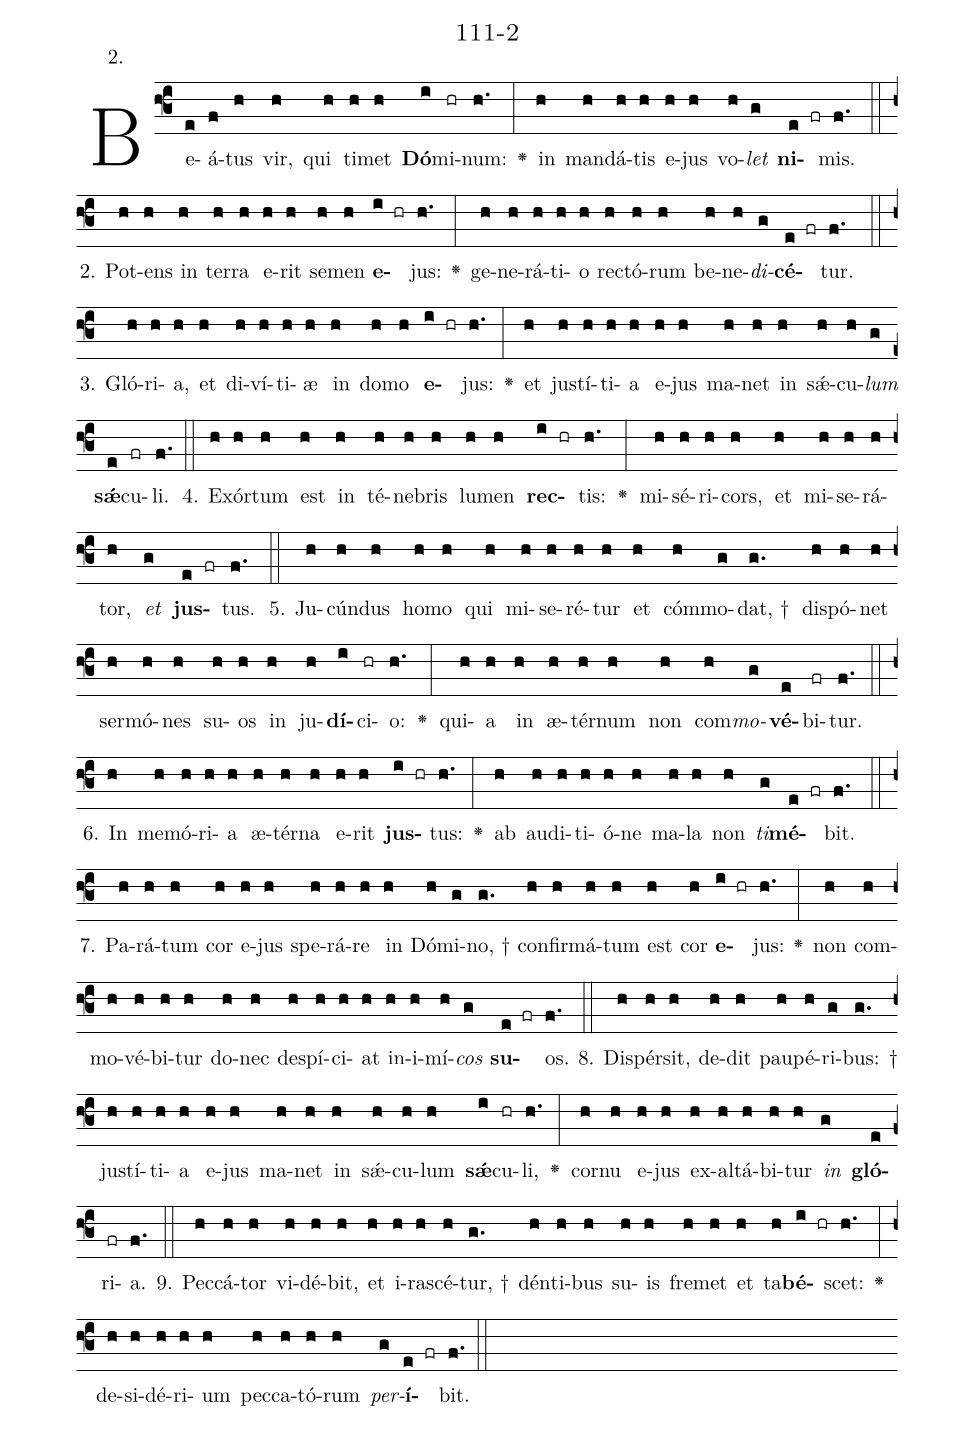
name: 111-2;
annotation: 2.;
%%
(f3)Be(e)á(f)tus(h) vir,(h) qui(h) ti(h)met(h) <b>Dó</b>(i)mi(hr)num:(h.) <v>\greheightstar</v>(:) in(h) man(h)dá(h)tis(h) e(h)jus(h) vo(h)<i>let</i>(g) <b>ni</b>(e fr)mis.(f.) (::)
2. Pot(h)ens(h) in(h) ter(h)ra(h) e(h)rit(h) se(h)men(h) <b>e</b>(i hr)jus:(h.) <v>\greheightstar</v>(:) ge(h)ne(h)rá(h)ti(h)o(h) rec(h)tó(h)rum(h) be(h)ne(h)<i>di</i>(g)<b>cé</b>(e fr)tur.(f.) (::)
3. Gló(h)ri(h)a,(h) et(h) di(h)ví(h)ti(h)æ(h) in(h) do(h)mo(h) <b>e</b>(i hr)jus:(h.) <v>\greheightstar</v>(:) et(h) jus(h)tí(h)ti(h)a(h) e(h)jus(h) ma(h)net(h) in(h) sǽ(h)cu(h)<i>lum</i>(g) <b>sǽ</b>(e)cu(fr)li.(f.) (::)
4. Ex(h)ór(h)tum(h) est(h) in(h) té(h)ne(h)bris(h) lu(h)men(h) <b>rec</b>(i hr)tis:(h.) <v>\greheightstar</v>(:) mi(h)sé(h)ri(h)cors,(h) et(h) mi(h)se(h)rá(h)tor,(h) <i>et</i>(g) <b>jus</b>(e fr)tus.(f.) (::)
5. Ju(h)cún(h)dus(h) ho(h)mo(h) qui(h) mi(h)se(h)ré(h)tur(h) et(h) cóm(h)mo(g)dat, †(g.) dis(h)pó(h)net(h) ser(h)mó(h)nes(h) su(h)os(h) in(h) ju(h)<b>dí</b>(i)ci(hr)o:(h.) <v>\greheightstar</v>(:) qui(h)a(h) in(h) æ(h)tér(h)num(h) non(h) com(h)<i>mo</i>(g)<b>vé</b>(e)bi(fr)tur.(f.) (::)
6. In(h) me(h)mó(h)ri(h)a(h) æ(h)tér(h)na(h) e(h)rit(h) <b>jus</b>(i hr)tus:(h.) <v>\greheightstar</v>(:) ab(h) au(h)di(h)ti(h)ó(h)ne(h) ma(h)la(h) non(h) <i>ti</i>(g)<b>mé</b>(e fr)bit.(f.) (::)
7. Pa(h)rá(h)tum(h) cor(h) e(h)jus(h) spe(h)rá(h)re(h) in(h) Dó(h)mi(g)no, †(g.) con(h)fir(h)má(h)tum(h) est(h) cor(h) <b>e</b>(i hr)jus:(h.) <v>\greheightstar</v>(:) non(h) com(h)mo(h)vé(h)bi(h)tur(h) do(h)nec(h) de(h)spí(h)ci(h)at(h) in(h)i(h)mí(h)<i>cos</i>(g) <b>su</b>(e fr)os.(f.) (::)
8. Di(h)spér(h)sit,(h) de(h)dit(h) pau(h)pé(h)ri(g)bus: †(g.) jus(h)tí(h)ti(h)a(h) e(h)jus(h) ma(h)net(h) in(h) sǽ(h)cu(h)lum(h) <b>sǽ</b>(i)cu(hr)li,(h.) <v>\greheightstar</v>(:) cor(h)nu(h) e(h)jus(h) ex(h)al(h)tá(h)bi(h)tur(h) <i>in</i>(g) <b>gló</b>(e)ri(fr)a.(f.) (::)
9. Pec(h)cá(h)tor(h) vi(h)dé(h)bit,(h) et(h) i(h)ra(h)scé(h)tur, †(g.) dén(h)ti(h)bus(h) su(h)is(h) fre(h)met(h) et(h) ta(h)<b>bé</b>(i hr)scet:(h.) <v>\greheightstar</v>(:) de(h)si(h)dé(h)ri(h)um(h) pec(h)ca(h)tó(h)rum(h) <i>per</i>(g)<b>í</b>(e fr)bit.(f.) (::)
